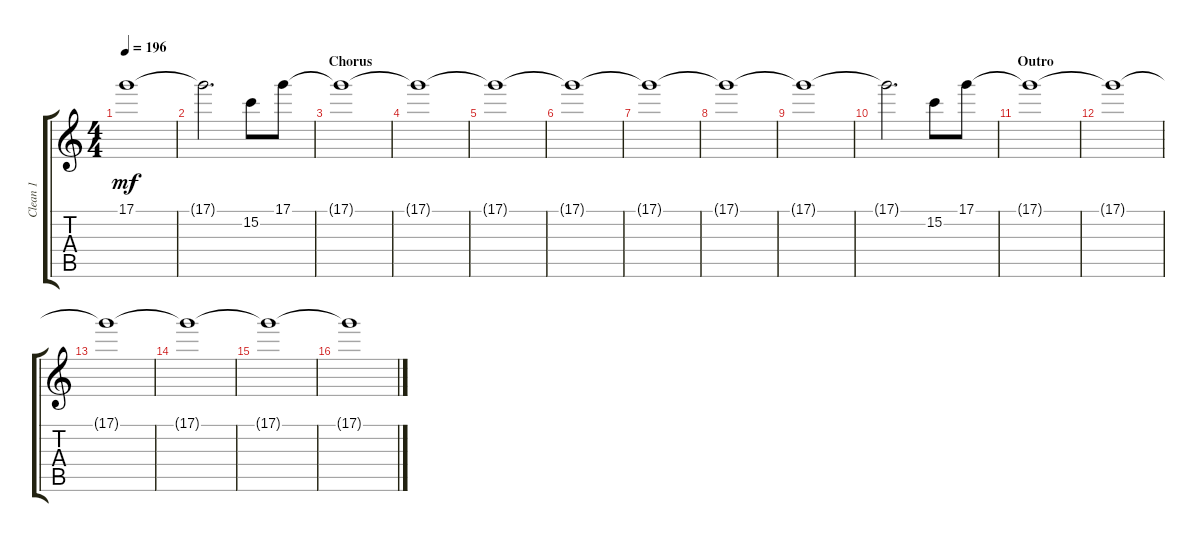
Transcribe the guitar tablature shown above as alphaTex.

\track ("Clean 1" "Clean 1") {instrument electricguitarclean}
\staff {score tabs}
\tuning (D4 A3 F3 C3 G2 C2) {hide}
\ts (4 4)
\tempo 196
\clef g2
\ks aminor
17.1{t}.1{dy mf} |
17.1{t}.2{d} 15.2.8 17.1.8 |
\section ("" "Chorus")
17.1{t}.1 |
17.1{t}.1 |
17.1{t}.1 |
17.1{t}.1 |
17.1{t}.1 |
17.1{t}.1 |
17.1{t}.1 |
17.1{t}.2{d} 15.2.8 17.1.8 |
\section ("" "Outro")
17.1{t}.1 |
17.1{t}.1 |
17.1{t}.1 |
17.1{t}.1 |
17.1{t}.1 |
17.1{t}.1
